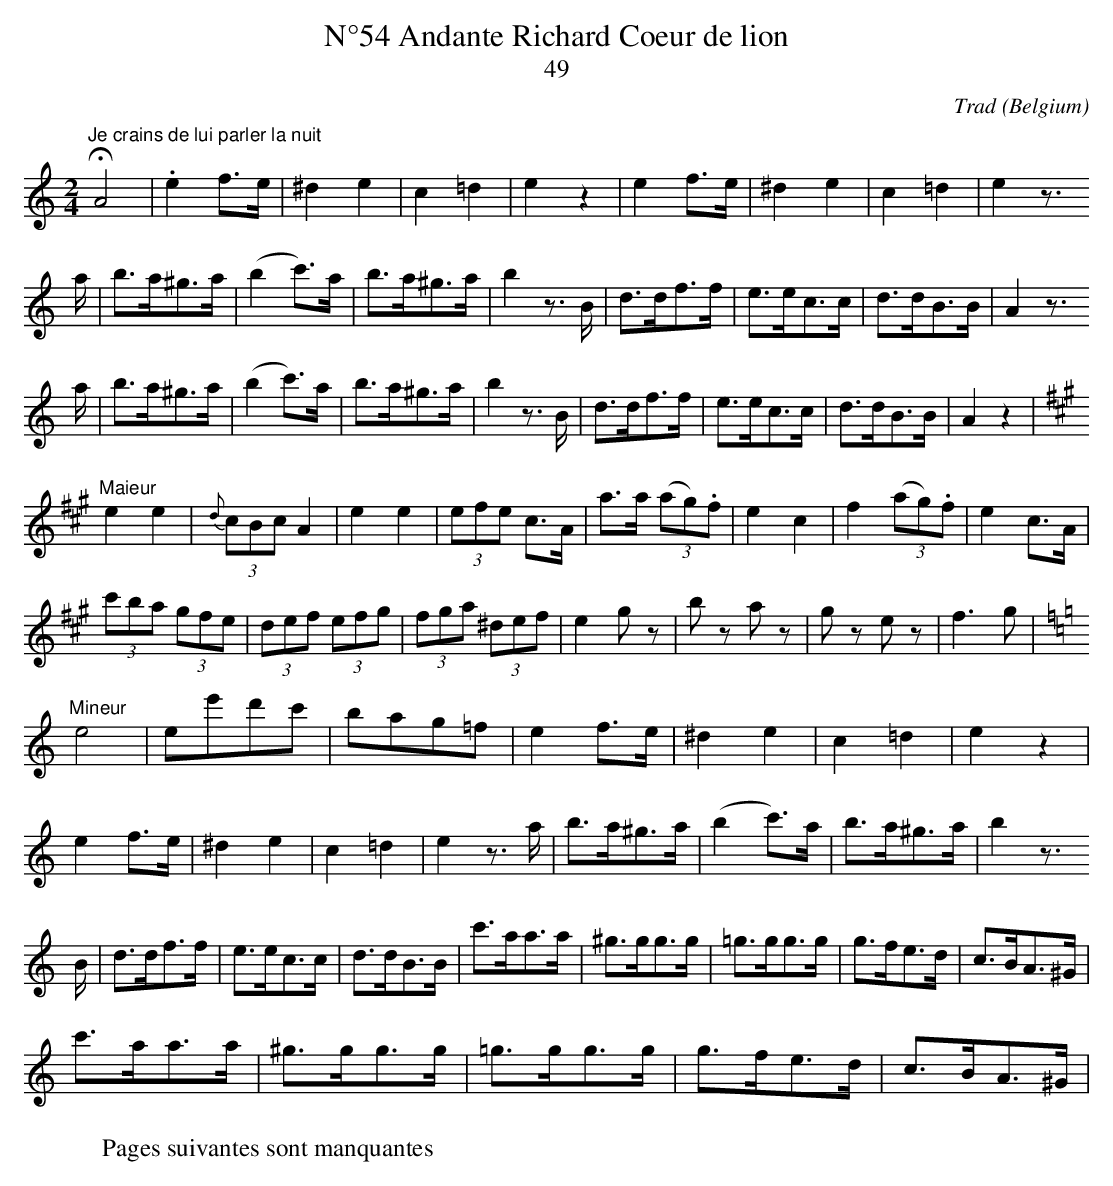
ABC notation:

X:1
T:N°54 Andante Richard Coeur de lion
T:49
C:Trad
O:Belgium
M:2/4
L:1/8
K:Amin
"Je crains de lui parler la nuit"!fermata!A4|.e2f>e|^d2e2|c2=d2|e2z2|e2f>e|^d2e2|c2=d2|e2z>
a|b>a^g>a|(b2c')>a|b>a^g>a|b2 z>B|d>df>f|e>ec>c|d>dB>B|A2z>
a|b>a^g>a|(b2c')>a|b>a^g>a|b2z>B|d>df>f|e>ec>c|d>dB>B|A2z2|
K:Amaj
"Maieur"e2e2|{d}(3cBc A2|e2e2|(3efe c>A|a>a (3(ag).f|e2c2|f2(3(ag).f|e2 c>A|
(3c'ba (3gfe|(3def (3efg|(3fga (3^def|e2 gz|bz az|gz ez|f3g|
K:Amin
"Mineur"e4|ee'd'c'|bag=f|e2f>e|^d2e2|c2 =d2|e2z2|
e2 f>e|^d2 e2|c2 =d2|e2 z>a|b>a^g>a|(b2c')>a|b>a^g>a|b2 z>
B|d>df>f|e>ec>c|d>dB>B|c'>aa>a|^g>gg>g|=g>gg>g|g>fe>d|c>BA>^G|
c'>aa>a|^g>gg>g|=g>gg>g|g>fe>d|c>BA>^G|
W:Pages suivantes sont manquantes
